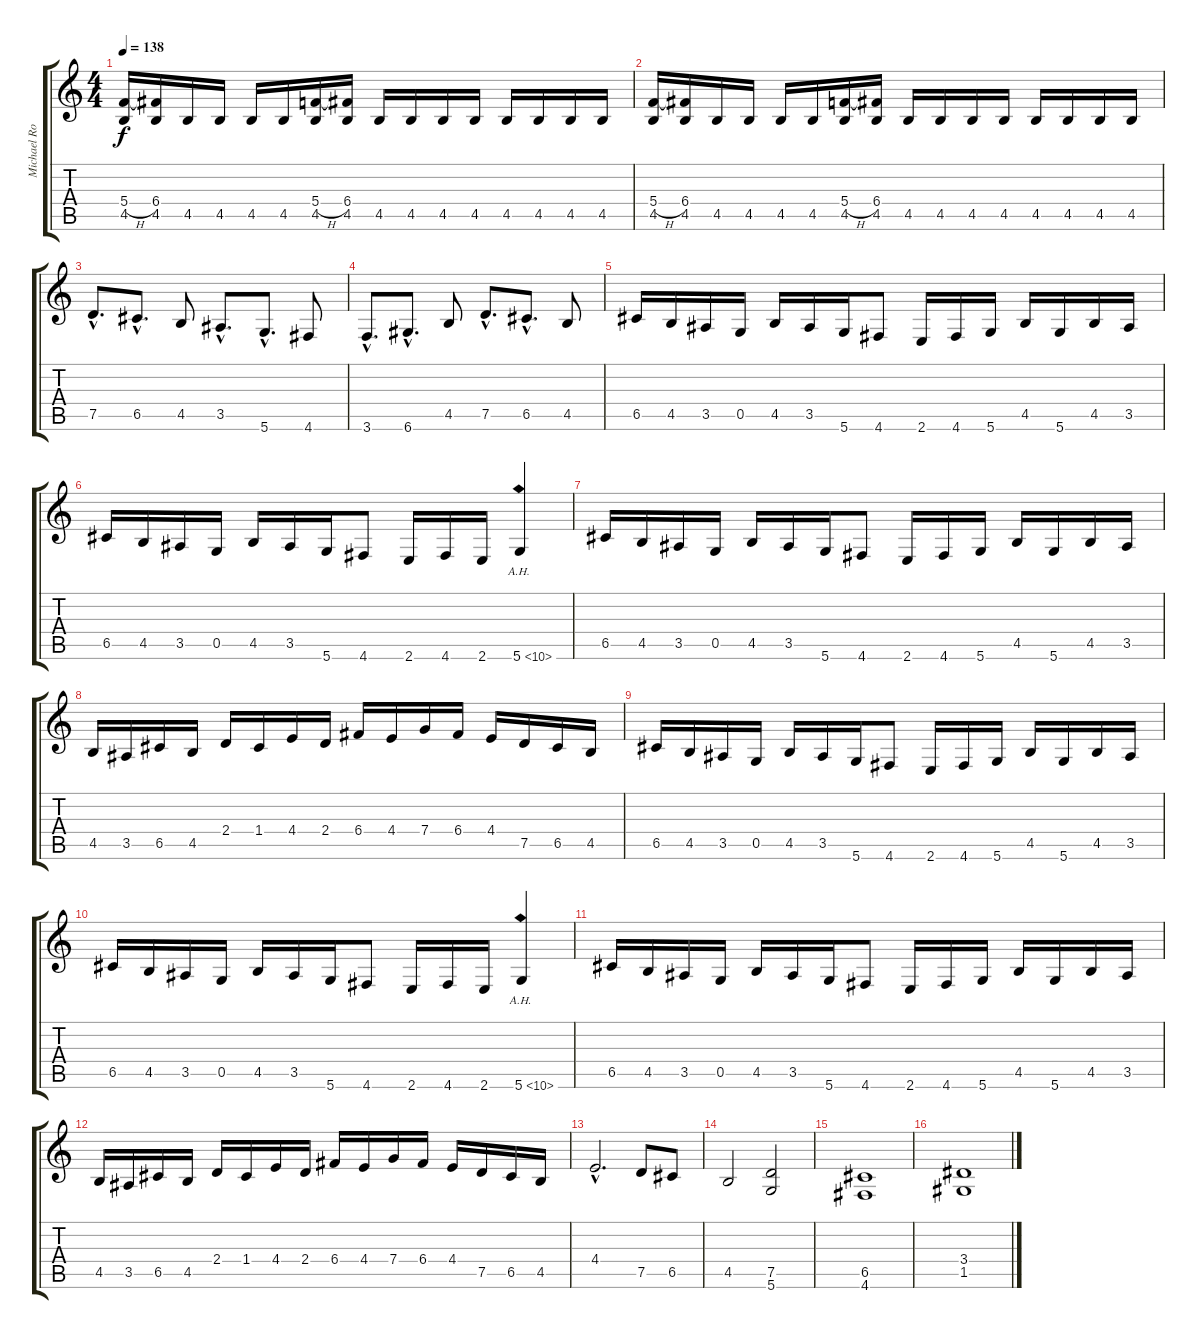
\track ("Michael Romeo" "Michael Ro") {instrument distortionguitar}
\staff {score tabs}
\tuning (D4 A3 F3 C3 G2 D2) {hide}
\ts (4 4)
\tempo 138
\clef g2
\ks c
(5.4{h} 4.5).16{dy f} (6.4 4.5).16 4.5.16 4.5.16 4.5.16 4.5.16 (5.4{h} 4.5).16 (6.4 4.5).16 4.5.16 4.5.16 4.5.16 4.5.16 4.5.16 4.5.16 4.5.16 4.5.16 |
(5.4{h} 4.5).16 (6.4 4.5).16 4.5.16 4.5.16 4.5.16 4.5.16 (5.4{h} 4.5).16 (6.4 4.5).16 4.5.16 4.5.16 4.5.16 4.5.16 4.5.16 4.5.16 4.5.16 4.5.16 |
7.5{hac}.8{d} 6.5{hac}.8{d} 4.5.8 3.5{hac}.8{d} 5.6{hac}.8{d} 4.6.8 |
3.6{hac}.8{d} 6.6{hac}.8{d} 4.5.8 7.5{hac}.8{d} 6.5{hac}.8{d} 4.5.8 |
6.5.16 4.5.16 3.5.16 0.5.16 4.5.16 3.5.16 5.6.16 4.6.8 2.6.16 4.6.16 5.6.16 4.5.16 5.6.16 4.5.16 3.5.16 |
6.5.16 4.5.16 3.5.16 0.5.16 4.5.16 3.5.16 5.6.16 4.6.8 2.6.16 4.6.16 2.6.16 5.6{ah 5}.4 |
6.5.16 4.5.16 3.5.16 0.5.16 4.5.16 3.5.16 5.6.16 4.6.8 2.6.16 4.6.16 5.6.16 4.5.16 5.6.16 4.5.16 3.5.16 |
4.5.16 3.5.16 6.5.16 4.5.16 2.4.16 1.4.16 4.4.16 2.4.16 6.4.16 4.4.16 7.4.16 6.4.16 4.4.16 7.5.16 6.5.16 4.5.16 |
6.5.16 4.5.16 3.5.16 0.5.16 4.5.16 3.5.16 5.6.16 4.6.8 2.6.16 4.6.16 5.6.16 4.5.16 5.6.16 4.5.16 3.5.16 |
6.5.16 4.5.16 3.5.16 0.5.16 4.5.16 3.5.16 5.6.16 4.6.8 2.6.16 4.6.16 2.6.16 5.6{ah 5}.4 |
6.5.16 4.5.16 3.5.16 0.5.16 4.5.16 3.5.16 5.6.16 4.6.8 2.6.16 4.6.16 5.6.16 4.5.16 5.6.16 4.5.16 3.5.16 |
4.5.16 3.5.16 6.5.16 4.5.16 2.4.16 1.4.16 4.4.16 2.4.16 6.4.16 4.4.16 7.4.16 6.4.16 4.4.16 7.5.16 6.5.16 4.5.16 |
4.4{hac}.2{d} 7.5.8 6.5.8 |
4.5.2 (7.5 5.6).2 |
(6.5 4.6).1 |
(3.4 1.5).1
